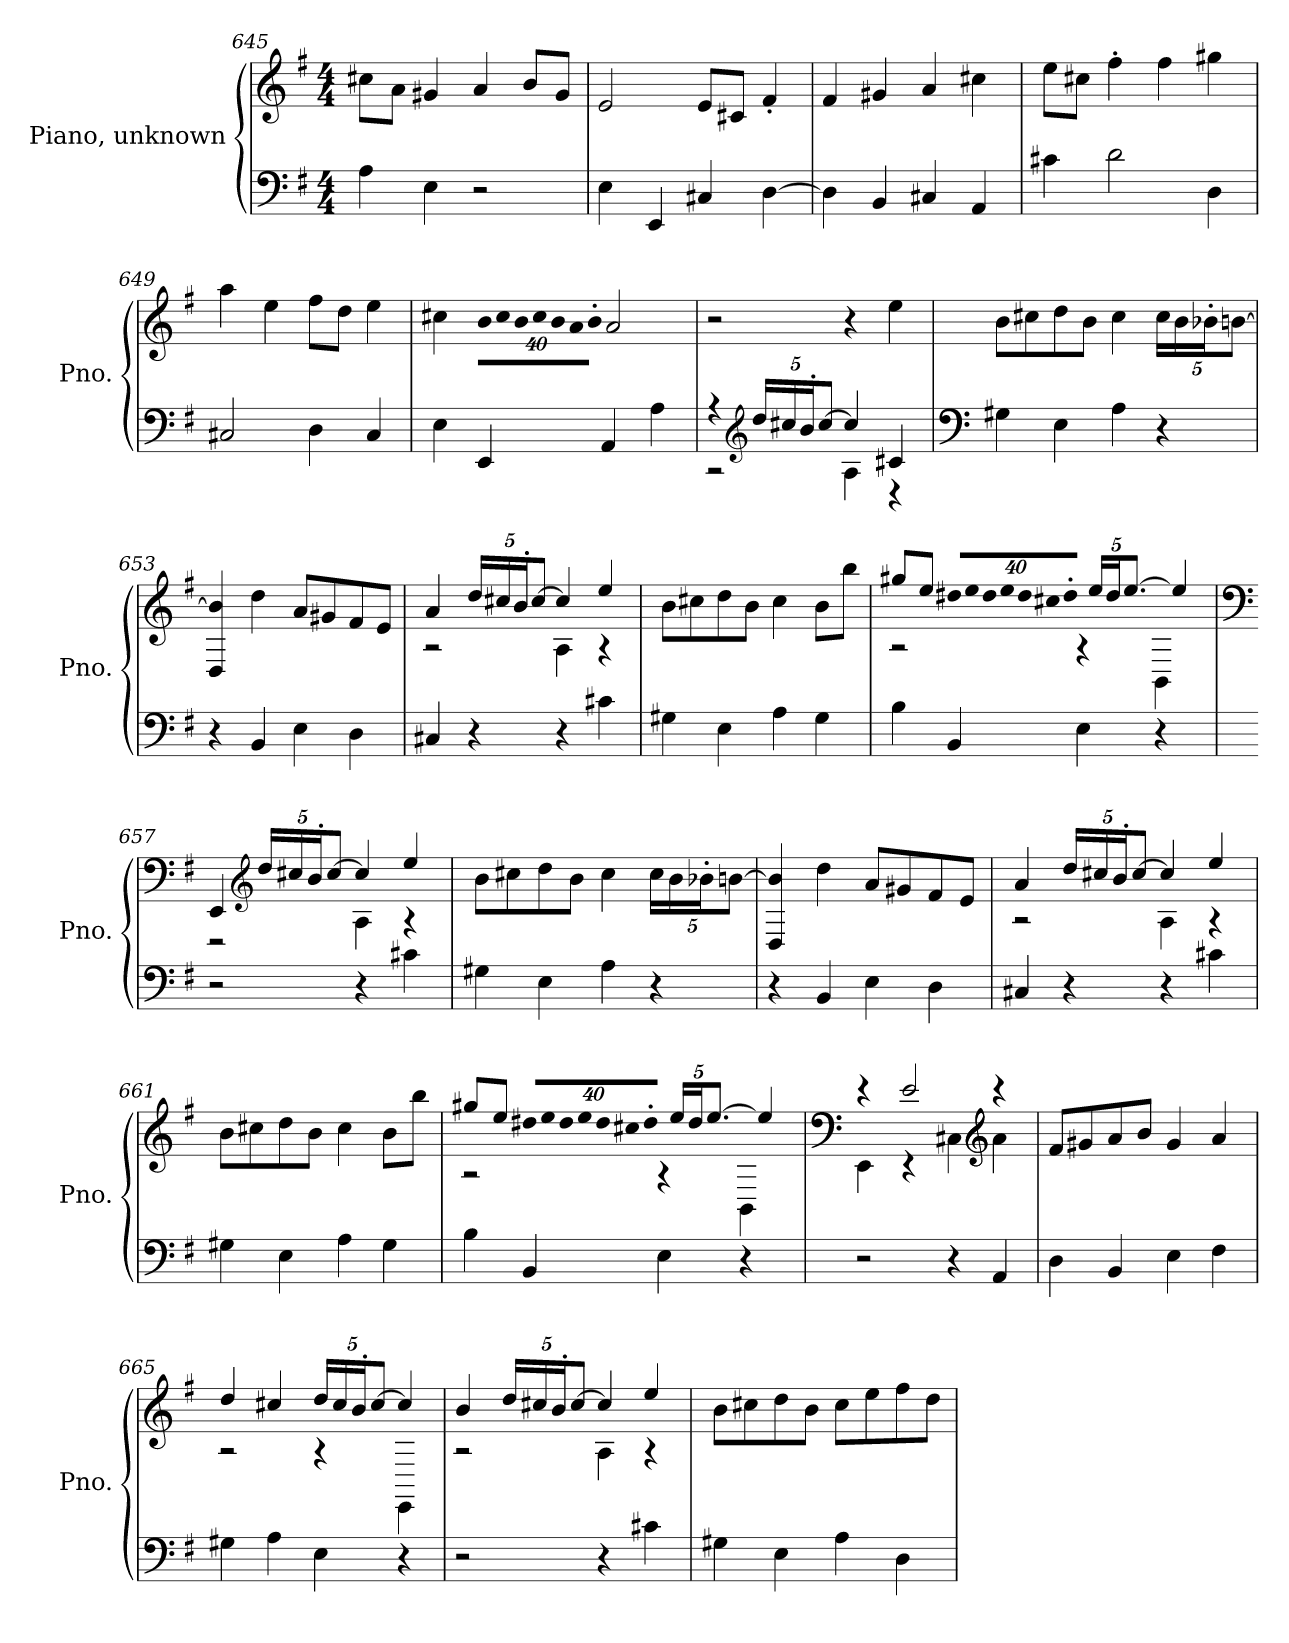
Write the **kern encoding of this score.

**kern	**kern
*part1	*part1
*staff2	*staff1
*I"Piano, unknown	*
*I'Pno.	*
*clefF4	*clefG2
*k[f#]	*k[f#]
*M4/4	*M4/4
=645	=645
4A\	8cc#X\L
.	8a\J
4E\	4g#X/
2r	4a/
.	8b/L
.	8g#/J
=646	=646
4E\	2e/
4EE/	.
4C#X/	8e/L
.	8c#X/J
[4D\	4f#'/
!!LO:LB:g=z
=647	=647
4D\]	4f#/
4BB/	4g#X/
4C#X/	4a/
4AA/	4cc#X\
=648	=648
4c#X\	8ee\L
.	8cc#X\J
2d\	4ff#'\
.	4ff#\
4D\	4gg#X\
=649	=649
2C#X/	4aa\
.	4ee\
4D\	8ff#\L
.	8dd\J
4C#/	4ee\
=650	=650
4E\	4cc#X\
*	*Xbrackettup
!	!LO:N:vis=32
4EE/	640%23b\LLL
!	!LO:N:vis=32
.	640%23cc#\
!	!LO:N:vis=32
.	640%23b\
!	!LO:N:vis=32
.	640%23cc#\
!	!LO:N:vis=32
.	640%23b\
!	!LO:N:vis=32
.	640%23a\
!	!LO:N:vis=32
.	640%23b'\JJJ
4AA/	.
.	2a/
4A\	.
640ryy	.
=651	=651
*^	*
4r	2r	2r
*clefG2	*	*
*Xbrackettup	*	*
20dd/LL	.	.
20cc#X/	.	.
20b'/J	.	.
[10cc#/J	.	.
4cc#/]	4A\	4r
4c#X/	4r	4ee\
*v	*v	*
!!LO:LB:g=z
=652	=652
*clefF4	*
4G#X\	8b\L
.	8cc#X\
4E\	8dd\
.	8b\J
4A\	4cc#\
4r	20cc#\LL
.	20b\
.	20b-X'\J
.	[10bn\J
=653	=653
4r	4D/ 4b/]
4BB/	4dd\
4E\	8a/L
.	8g#X/
4D\	8f#/
.	8e/J
=654	=654
*	*^
4C#X/	4a/	2r
4r	20dd/LL	.
.	20cc#X/	.
.	20b'/J	.
.	[10cc#/J	.
4r	4cc#/]	4A\
4c#X\	4ee/	4r
*	*v	*v
=655	=655
4G#X\	8b\L
.	8cc#X\
4E\	8dd\
.	8b\J
4A\	4cc#\
4G#\	8b\L
.	8bb\J
!!LO:LB:g=z
=656	=656
*	*^
4B\	8gg#X/L	2r
.	8ee/J	.
!	!LO:N:vis=32	!
4BB/	640%23dd#X/LLL	.
!	!LO:N:vis=32	!
.	640%23ee/	.
!	!LO:N:vis=32	!
.	640%23dd#/	.
!	!LO:N:vis=32	!
.	640%23ee/	.
!	!LO:N:vis=32	!
.	640%23dd#/	.
!	!LO:N:vis=32	!
.	640%23cc#X/	.
!	!LO:N:vis=32	!
.	640%23dd#'/JJJ	.
4E\	.	4r
.	20ee/LL	.
.	20dd#/J	.
.	[10.ee/J	.
4r	.	4BB\
.	4ee/]	.
640ryy	.	640ryy
=657	=657	=657
*	*clefF4	*
2r	4EE/	2r
*	*clefG2	*
.	20dd/LL	.
.	20cc#X/	.
.	20b'/J	.
.	[10cc#/J	.
4r	4cc#/]	4A\
4c#X\	4ee/	4r
*	*v	*v
=658	=658
4G#X\	8b\L
.	8cc#X\
4E\	8dd\
.	8b\J
4A\	4cc#\
4r	20cc#\LL
.	20b\
.	20b-X'\J
.	[10bn\J
!!LO:PB:g=z
=659	=659
4r	4D/ 4b/]
4BB/	4dd\
4E\	8a/L
.	8g#X/
4D\	8f#/
.	8e/J
=660	=660
*	*^
4C#X/	4a/	2r
4r	20dd/LL	.
.	20cc#X/	.
.	20b'/J	.
.	[10cc#/J	.
4r	4cc#/]	4A\
4c#X\	4ee/	4r
*	*v	*v
=661	=661
4G#X\	8b\L
.	8cc#X\
4E\	8dd\
.	8b\J
4A\	4cc#\
4G#\	8b\L
.	8bb\J
=662	=662
*	*^
4B\	8gg#X/L	2r
.	8ee/J	.
!	!LO:N:vis=32	!
4BB/	640%23dd#X/LLL	.
!	!LO:N:vis=32	!
.	640%23ee/	.
!	!LO:N:vis=32	!
.	640%23dd#/	.
!	!LO:N:vis=32	!
.	640%23ee/	.
!	!LO:N:vis=32	!
.	640%23dd#/	.
!	!LO:N:vis=32	!
.	640%23cc#X/	.
!	!LO:N:vis=32	!
.	640%23dd#'/JJJ	.
4E\	.	4r
.	20ee/LL	.
.	20dd#/J	.
.	[10.ee/J	.
4r	.	4BB\
.	4ee/]	.
640ryy	.	640ryy
!!LO:LB:g=z	!!
=663	=663	=663
*	*clefF4	*
2r	4r	4EE\
.	2e/	4r
4r	.	4C#X\
*	*clefG2	*
4AA/	4r	4a\
*	*v	*v
=664	=664
4D\	8f#/L
.	8g#X/
4BB/	8a/
.	8b/J
4E\	4g#/
4F#\	4a/
=665	=665
*	*^
4G#X\	4dd/	2r
4A\	4cc#X/	.
4E\	20dd/LL	4r
.	20cc#/	.
.	20b'/J	.
.	[10cc#/J	.
4r	4cc#/]	4EE\
=666	=666	=666
2r	4b/	2r
.	20dd/LL	.
.	20cc#X/	.
.	20b'/J	.
.	[10cc#/J	.
4r	4cc#/]	4A\
4c#X\	4ee/	4r
*	*v	*v
=667	=667
4G#X\	8b\L
.	8cc#X\
4E\	8dd\
.	8b\J
4A\	8cc#\L
.	8ee\
4D\	8ff#\
.	8dd\J
=	=
*-	*-
